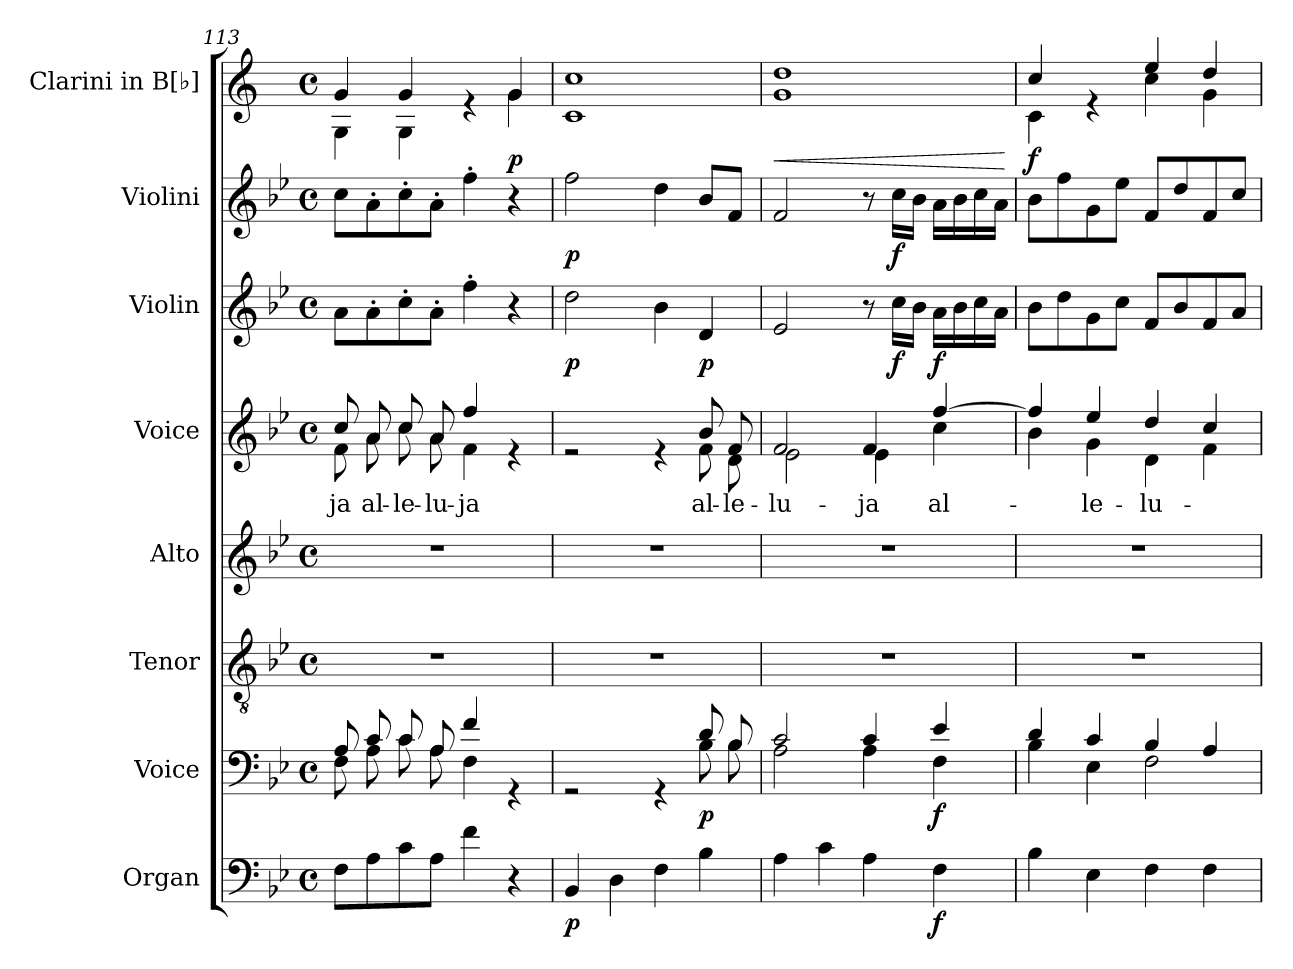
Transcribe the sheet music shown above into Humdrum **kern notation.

**kern	**dynam	**kern	**dynam	**kern	**kern	**kern	**text	**dynam	**kern	**dynam	**kern	**dynam	**kern	**dynam
*part8	*part8	*part7	*part7	*part6	*part5	*part4	*part4	*part4	*part3	*part3	*part2	*part2	*part1	*part1
*staff8	*staff8	*staff7	*staff7	*staff6	*staff5	*staff4	*staff4	*staff4	*staff3	*staff3	*staff2	*staff2	*staff1	*staff1
*I"Organ	*	*I"Voice	*	*I"Tenor	*I"Alto	*I"Voice	*	*	*I"Violin	*	*I"Violini	*	*I"Clarini in B[♭]	*
*	*	*	*	*	*	*	*	*	*I'Vln	*	*I'Vln	*	*	*
!!LO:PB:g=z
*clefF4	*	*clefF4	*	*clefGv2	*clefG2	*clefG2	*	*	*clefG2	*	*clefG2	*	*clefG2	*
*	*	*	*	*	*	*	*	*	*	*	*	*	*ITrd1c2	*
*k[b-e-]	*	*k[b-e-]	*	*k[b-e-]	*k[b-e-]	*k[b-e-]	*	*	*k[b-e-]	*	*k[b-e-]	*	*k[b-e-]	*
*M4/4	*	*M4/4	*	*M4/4	*M4/4	*M4/4	*	*	*M4/4	*	*M4/4	*	*M4/4	*
*met(c)	*	*met(c)	*	*met(c)	*met(c)	*met(c)	*	*	*met(c)	*	*met(c)	*	*met(c)	*
=113	=113	=113	=113	=113	=113	=113	=113	=113	=113	=113	=113	=113	=113	=113
*	*	*^	*	*	*	*	*	*	*	*	*	*	*	*
!	!	!	!	!	!	!	!	!LO:LY:b	!	!	!	!	!	!	!
*	*	*	*	*	*	*	*^	*	*	*	*	*	*	*^	*
8F\L	.	8A/	8F\	.	1r	1r	8cc/	8f\	-ja	.	8a\L	.	8cc\L	.	4f/	4F\	.
!	!	!	!	!	!	!	!	!	!LO:LY:b	!	!	!	!	!	!	!	!
8A\	.	8c/	8A\	.	.	.	8a/	8a\	al-	.	8a'\	.	8a'\	.	.	.	.
!	!	!	!	!	!	!	!	!	!LO:LY:b	!	!	!	!	!	!	!	!
8c\	.	8c/	8c\	.	.	.	8cc/	8cc\	-le-	.	8cc'\	.	8cc'\	.	4f/	4F\	.
!	!	!	!	!	!	!	!	!	!LO:LY:b	!	!	!	!	!	!	!	!
8A\J	.	8A/	8A\	.	.	.	8a/	8a\	-lu-	.	8a'\J	.	8a'\J	.	.	.	.
!	!	!	!	!	!	!	!	!	!LO:LY:b	!	!	!	!	!	!	!	!
4f\	.	4f/	4F\	.	.	.	4ff/	4f\	-ja	.	4ff'\	.	4ff'\	.	4re	4ryy	.
!	!	!	!	!	!	!	!	!	!	!	!	!	!	!	!	!	!LO:DY:b
4r	.	4rGG	4ryy	.	.	.	4re	4ryy	.	.	4r	.	4r	.	4f/	4f\	p
=114	=114	=114	=114	=114	=114	=114	=114	=114	=114	=114	=114	=114	=114	=114	=114	=114	=114
!	!LO:DY:b	!	!	!	!	!	!	!	!	!	!	!LO:DY:b	!	!LO:DY:b	!	!	!
4BB-/	p	2rGG	2.ryy	.	1r	1r	2re	2.ryy	.	.	2dd\	p	2ff\	p	1b-	1B-	.
4D\	.	.	.	.	.	.	.	.	.	.	.	.	.	.	.	.	.
4F\	.	4rGG	.	.	.	.	4re	.	.	.	4b-\	.	4dd\	.	.	.	.
!	!	!	!	!LO:DY:b	!	!	!	!	!LO:LY:b	!LO:DY:b	!	!	!	!	!	!	!
4B-\	.	8d/	8B-\	p	.	.	8b-/	8f\	al-	p	4d/	.	8b-/L	.	.	.	.
!	!	!	!	!	!	!	!	!	!LO:LY:b	!	!	!	!	!	!	!	!
.	.	8B-/	8B-\	.	.	.	8f/	8d\	-le-	.	.	.	8f/J	.	.	.	.
=115	=115	=115	=115	=115	=115	=115	=115	=115	=115	=115	=115	=115	=115	=115	=115	=115	=115
!	!	!	!	!	!	!	!	!	!LO:LY:b	!	!	!	!	!	!	!	!LO:HP:b
4A\	.	2c/	2A\	.	1r	1r	2f/	2e-\	-lu-	.	2e-/	.	2f/	.	1cc	1f	<
4c\	.	.	.	.	.	.	.	.	.	.	.	.	.	.	.	.	.
!	!	!	!	!	!	!	!	!	!LO:LY:b	!	!	!	!	!	!	!	!
4A\	.	4c/	4A\	.	.	.	4f/	4e-\	-ja	.	8r	.	8r	.	.	.	.
!	!	!	!	!	!	!	!	!	!	!	!	!LO:DY:b	!	!LO:DY:b	!	!	!
.	.	.	.	.	.	.	.	.	.	.	16cc\LL	f	16cc\LL	f	.	.	.
.	.	.	.	.	.	.	.	.	.	.	16b-\JJ	.	16b-\JJ	.	.	.	.
!	!LO:DY:b	!	!	!LO:DY:b	!	!	!	!	!LO:LY:b	!LO:DY:b	!	!	!	!	!	!	!
4F\	f	4e-/	4F\	f	.	.	[4ff/	4cc\	al-	f	16a\LL	.	16a\LL	.	.	.	.
.	.	.	.	.	.	.	.	.	.	.	16b-\	.	16b-\	.	.	.	.
.	.	.	.	.	.	.	.	.	.	.	16cc\	.	16cc\	.	.	.	.
.	.	.	.	.	.	.	.	.	.	.	16a\JJ	.	16a\JJ	.	.	.	.
*	*	*v	*v	*	*	*	*v	*v	*	*	*	*	*	*	*v	*v	*
.	.	.	.	.	.	.	.	.	.	.	.	.	.	[
=116	=116	=116	=116	=116	=116	=116	=116	=116	=116	=116	=116	=116	=116	=116
*	*	*^	*	*	*	*^	*	*	*	*	*	*	*^	*
!	!	!	!	!	!	!	!	!	!	!	!	!	!	!	!	!	!LO:DY:b
4B-\	.	4d/	4B-\	.	1r	1r	4ff/]	4b-\	.	.	8b-\L	.	8b-\L	.	4b-/	4B-\	f
.	.	.	.	.	.	.	.	.	.	.	8dd\	.	8ff\	.	.	.	.
!	!	!	!	!	!	!	!	!	!LO:LY:b	!	!	!	!	!	!	!	!
4E-\	.	4c/	4E-\	.	.	.	4ee-/	4g\	-le-	.	8g\	.	8g\	.	4re	4ryy	.
.	.	.	.	.	.	.	.	.	.	.	8cc\J	.	8ee-\J	.	.	.	.
!	!	!	!	!	!	!	!	!	!LO:LY:b	!	!	!	!	!	!	!	!
4F\	.	4B-/	2F\	.	.	.	4dd/	4d\	-lu-	.	8f/L	.	8f/L	.	4dd/	4b-\	.
.	.	.	.	.	.	.	.	.	.	.	8b-/	.	8dd/	.	.	.	.
4F\	.	4A/	.	.	.	.	4cc/	4f\	.	.	8f/	.	8f/	.	4cc/	4f\	.
.	.	.	.	.	.	.	.	.	.	.	8a/J	.	8cc/J	.	.	.	.
*	*	*v	*v	*	*	*	*v	*v	*	*	*	*	*	*	*v	*v	*
=	=	=	=	=	=	=	=	=	=	=	=	=	=	=
*-	*-	*-	*-	*-	*-	*-	*-	*-	*-	*-	*-	*-	*-	*-
